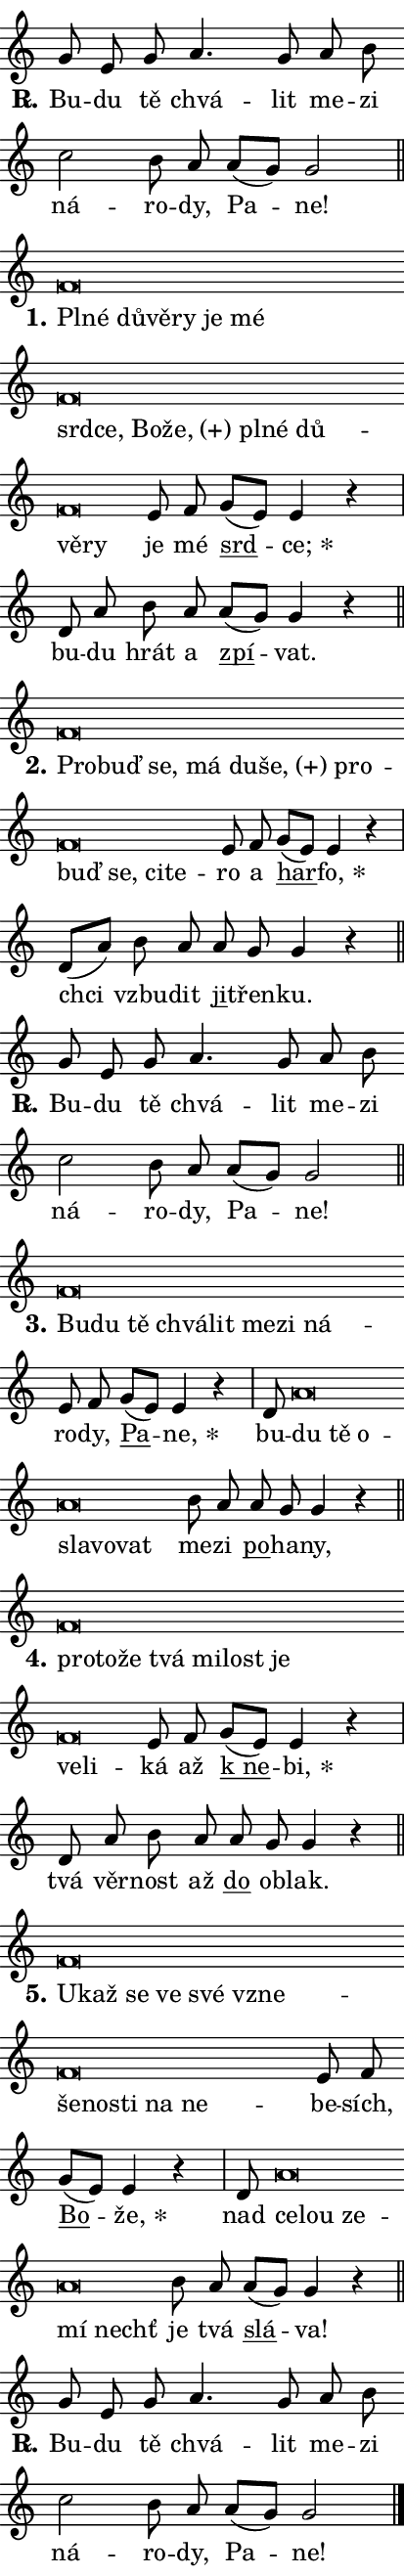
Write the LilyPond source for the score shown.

\version "2.24.0"
\header { tagline = "" }
\paper {
  indent = 0\cm
  top-margin = 0\cm
  right-margin = 0\cm
  bottom-margin = 0\cm
  left-margin = 0\cm
  paper-width = 7\cm
  page-breaking = #ly:one-page-breaking
  system-system-spacing.basic-distance = #11
  score-system-spacing.basic-distance = #11
  ragged-last = ##f
}


%% Author: Thomas Morley
%% https://lists.gnu.org/archive/html/lilypond-user/2020-05/msg00002.html
#(define (line-position grob)
"Returns position of @var[grob} in current system:
   @code{'start}, if at first time-step
   @code{'end}, if at last time-step
   @code{'middle} otherwise
"
  (let* ((col (ly:item-get-column grob))
         (ln (ly:grob-object col 'left-neighbor))
         (rn (ly:grob-object col 'right-neighbor))
         (col-to-check-left (if (ly:grob? ln) ln col))
         (col-to-check-right (if (ly:grob? rn) rn col))
         (break-dir-left
           (and
             (ly:grob-property col-to-check-left 'non-musical #f)
             (ly:item-break-dir col-to-check-left)))
         (break-dir-right
           (and
             (ly:grob-property col-to-check-right 'non-musical #f)
             (ly:item-break-dir col-to-check-right))))
        (cond ((eqv? 1 break-dir-left) 'start)
              ((eqv? -1 break-dir-right) 'end)
              (else 'middle))))

#(define (tranparent-at-line-position vctor)
  (lambda (grob)
  "Relying on @code{line-position} select the relevant enry from @var{vctor}.
Used to determine transparency,"
    (case (line-position grob)
      ((end) (not (vector-ref vctor 0)))
      ((middle) (not (vector-ref vctor 1)))
      ((start) (not (vector-ref vctor 2))))))

noteHeadBreakVisibility =
#(define-music-function (break-visibility)(vector?)
"Makes @code{NoteHead}s transparent relying on @var{break-visibility}"
#{
  \override NoteHead.transparent =
    #(tranparent-at-line-position break-visibility)
#})

#(define delete-ledgers-for-transparent-note-heads
  (lambda (grob)
    "Reads whether a @code{NoteHead} is transparent.
If so this @code{NoteHead} is removed from @code{'note-heads} from
@var{grob}, which is supposed to be @code{LedgerLineSpanner}.
As a result ledgers are not printed for this @code{NoteHead}"
    (let* ((nhds-array (ly:grob-object grob 'note-heads))
           (nhds-list
             (if (ly:grob-array? nhds-array)
                 (ly:grob-array->list nhds-array)
                 '()))
           ;; Relies on the transparent-property being done before
           ;; Staff.LedgerLineSpanner.after-line-breaking is executed.
           ;; This is fragile ...
           (to-keep
             (remove
               (lambda (nhd)
                 (ly:grob-property nhd 'transparent #f))
               nhds-list)))
      ;; TODO find a better method to iterate over grob-arrays, similiar
      ;; to filter/remove etc for lists
      ;; For now rebuilt from scratch
      (set! (ly:grob-object grob 'note-heads)  '())
      (for-each
        (lambda (nhd)
          (ly:pointer-group-interface::add-grob grob 'note-heads nhd))
        to-keep))))

hideNotes = {
  \noteHeadBreakVisibility #begin-of-line-visible
}
unHideNotes = {
  \noteHeadBreakVisibility #all-visible
}

% work-around for resetting accidentals
% https://lilypond.org/doc/v2.23/Documentation/notation/displaying-rhythms#unmetered-music
cadenzaMeasure = {
  \cadenzaOff
  \partial 1024 s1024
  \cadenzaOn
}

#(define-markup-command (accent layout props text) (markup?)
  "Underline accented syllable"
  (interpret-markup layout props
    #{\markup \override #'(offset . 4.3) \underline { #text }#}))

responsum = \markup \concat {
  "R" \hspace #-1.05 \path #0.1 #'((moveto 0 0.07) (lineto 0.9 0.8)) \hspace #0.05 "."
}

\layout {
    \context {
        \Staff
        \remove "Time_signature_engraver"
        \override LedgerLineSpanner.after-line-breaking = #delete-ledgers-for-transparent-note-heads
    }
    \context {
        \Voice {
            \override NoteHead.output-attributes = #'((class . "notehead"))
            \override Hairpin.height = #0.55
        }
    }
    \context {
        \Lyrics {
            \override StanzaNumber.output-attributes = #'((class . "stanzanumber"))
            \override LyricSpace.minimum-distance = #0.9
            \override LyricText.font-name = #"TeX Gyre Schola"
            \override LyricText.font-size = 1
            \override StanzaNumber.font-name = #"TeX Gyre Schola Bold"
            \override StanzaNumber.font-size = 1
        }
    }
}

% magnetic-lyrics.ily
%
%   written by
%     Jean Abou Samra <jean@abou-samra.fr>
%     Werner Lemberg <wl@gnu.org>
%
%   adapted by
%     Jiri Hon <jiri.hon@gmail.com>
%
% Version 2022-Apr-15

% https://www.mail-archive.com/lilypond-user@gnu.org/msg149350.html

#(define (Left_hyphen_pointer_engraver context)
   "Collect syllable-hyphen-syllable occurrences in lyrics and store
them in properties.  This engraver only looks to the left.  For
example, if the lyrics input is @code{foo -- bar}, it does the
following.

@itemize @bullet
@item
Set the @code{text} property of the @code{LyricHyphen} grob between
@q{foo} and @q{bar} to @code{foo}.

@item
Set the @code{left-hyphen} property of the @code{LyricText} grob with
text @q{foo} to the @code{LyricHyphen} grob between @q{foo} and
@q{bar}.
@end itemize

Use this auxiliary engraver in combination with the
@code{lyric-@/text::@/apply-@/magnetic-@/offset!} hook."
   (let ((hyphen #f)
         (text #f))
     (make-engraver
      (acknowledgers
       ((lyric-syllable-interface engraver grob source-engraver)
        (set! text grob)))
      (end-acknowledgers
       ((lyric-hyphen-interface engraver grob source-engraver)
        ;(when (not (grob::has-interface grob 'lyric-space-interface))
          (set! hyphen grob)));)
      ((stop-translation-timestep engraver)
       (when (and text hyphen)
         (ly:grob-set-object! text 'left-hyphen hyphen))
       (set! text #f)
       (set! hyphen #f)))))

#(define (lyric-text::apply-magnetic-offset! grob)
   "If the space between two syllables is less than the value in
property @code{LyricText@/.details@/.squash-threshold}, move the right
syllable to the left so that it gets concatenated with the left
syllable.

Use this function as a hook for
@code{LyricText@/.after-@/line-@/breaking} if the
@code{Left_@/hyphen_@/pointer_@/engraver} is active."
   (let ((hyphen (ly:grob-object grob 'left-hyphen #f)))
     (when hyphen
       (let ((left-text (ly:spanner-bound hyphen LEFT)))
         (when (grob::has-interface left-text 'lyric-syllable-interface)
           (let* ((common (ly:grob-common-refpoint grob left-text X))
                  (this-x-ext (ly:grob-extent grob common X))
                  (left-x-ext
                   (begin
                     ;; Trigger magnetism for left-text.
                     (ly:grob-property left-text 'after-line-breaking)
                     (ly:grob-extent left-text common X)))
                  ;; `delta` is the gap width between two syllables.
                  (delta (- (interval-start this-x-ext)
                            (interval-end left-x-ext)))
                  (details (ly:grob-property grob 'details))
                  (threshold (assoc-get 'squash-threshold details 0.2)))
             (when (< delta threshold)
               (let* (;; We have to manipulate the input text so that
                      ;; ligatures crossing syllable boundaries are not
                      ;; disabled.  For languages based on the Latin
                      ;; script this is essentially a beautification.
                      ;; However, for non-Western scripts it can be a
                      ;; necessity.
                      (lt (ly:grob-property left-text 'text))
                      (rt (ly:grob-property grob 'text))
                      (is-space (grob::has-interface hyphen 'lyric-space-interface))
                      (space (if is-space " " ""))
                      (space-markup (grob-interpret-markup grob " "))
                      (space-size (interval-length (ly:stencil-extent space-markup X)))
                      (extra-delta (if is-space space-size 0))
                      ;; Append new syllable.
                      (ltrt-space (if (and (string? lt) (string? rt))
                                (string-append lt space rt)
                                (make-concat-markup (list lt space rt))))
                      ;; Right-align `ltrt` to the right side.
                      (ltrt-space-markup (grob-interpret-markup
                               grob
                               (make-translate-markup
                                (cons (interval-length this-x-ext) 0)
                                (make-right-align-markup ltrt-space)))))
                 (begin
                   ;; Don't print `left-text`.
                   (ly:grob-set-property! left-text 'stencil #f)
                   ;; Set text and stencil (which holds all collected
                   ;; syllables so far) and shift it to the left.
                   (ly:grob-set-property! grob 'text ltrt-space)
                   (ly:grob-set-property! grob 'stencil ltrt-space-markup)
                   (ly:grob-translate-axis! grob (- (- delta extra-delta)) X))))))))))


#(define (lyric-hyphen::displace-bounds-first grob)
   ;; Make very sure this callback isn't triggered too early.
   (let ((left (ly:spanner-bound grob LEFT))
         (right (ly:spanner-bound grob RIGHT)))
     (ly:grob-property left 'after-line-breaking)
     (ly:grob-property right 'after-line-breaking)
     (ly:lyric-hyphen::print grob)))

squashThreshold = #0.4

\layout {
  \context {
    \Lyrics
    \consists #Left_hyphen_pointer_engraver
    \override LyricText.after-line-breaking =
      #lyric-text::apply-magnetic-offset!
    \override LyricHyphen.stencil = #lyric-hyphen::displace-bounds-first
    \override LyricText.details.squash-threshold = \squashThreshold
    \override LyricHyphen.minimum-distance = 0
    \override LyricHyphen.minimum-length = \squashThreshold
  }
}

squash = \override LyricText.details.squash-threshold = 9999
unSquash = \override LyricText.details.squash-threshold = \squashThreshold

left = \override LyricText.self-alignment-X = #LEFT
unLeft = \revert LyricText.self-alignment-X

starOffset = #(lambda (grob) 
                (let ((x_offset (ly:self-alignment-interface::aligned-on-x-parent grob)))
                  (if (= x_offset 0) 0 (+ x_offset 1.2))))

star = #(define-music-function (syllable)(string?)
"Append star separator at the end of a syllable"
#{
  \once \override LyricText.X-offset = #starOffset
  \lyricmode { \markup {
    #syllable
    \override #'((font-name . "TeX Gyre Schola Bold")) \hspace #0.2 \lower #0.65 \larger "*"
  } }
#})

starAccent = #(define-music-function (syllable)(string?)
"Append star separator at the end of a syllable and make accent"
#{
  \once \override LyricText.X-offset = #starOffset
  \lyricmode { \markup {
    \accent #syllable
    \override #'((font-name . "TeX Gyre Schola Bold")) \hspace #0.2 \lower #0.65 \larger "*"
  } }
#})

breath = #(define-music-function (syllable)(string?)
"Append breathing indicator at the end of a syllable"
#{
  \lyricmode { \markup { #syllable "+" } }
#})

optionalBreath = #(define-music-function (syllable)(string?)
"Append optional breathing indicator at the end of a syllable"
#{
  \lyricmode { \markup { #syllable "(+)" } }
#})


\score {
    <<
        \new Voice = "melody" { \cadenzaOn \key c \major \relative { g'8 e g a4. g8 a b \bar "" c2 b8 a a[( g)] g2 \cadenzaMeasure \bar "||" \break } }
        \new Lyrics \lyricsto "melody" { \lyricmode { \set stanza = \responsum
Bu -- du tě chvá -- lit me -- zi ná -- ro -- dy, Pa -- ne! } }
    >>
    \layout {}
}

\score {
    <<
        \new Voice = "melody" { \cadenzaOn \key c \major \relative { f'\breve*1/16 \hideNotes \breve*1/16 \bar "" \breve*1/16 \bar "" \breve*1/16 \bar "" \breve*1/16 \bar "" \breve*1/16 \bar "" \breve*1/16 \bar "" \breve*1/16 \bar "" \breve*1/16 \bar "" \breve*1/16 \bar "" \breve*1/16 \bar "" \breve*1/16 \bar "" \breve*1/16 \bar "" \breve*1/16 \bar "" \breve*1/16 \breve*1/16 \bar "" \unHideNotes e8 f \bar "" g[( e)] e4 r \cadenzaMeasure \bar "|" d8 a'8 b8 a \bar "" a[( g)] g4 r \cadenzaMeasure \bar "||" \break } }
        \new Lyrics \lyricsto "melody" { \lyricmode { \set stanza = "1."
\left Pl -- \squash né dů -- vě -- ry je mé srd -- ce, Bo -- \optionalBreath že, pl -- né dů -- vě -- ry \unLeft \unSquash je mé \markup \accent srd -- \star ce; bu -- du hrát a \markup \accent zpí -- vat. } }
    >>
    \layout {}
}

\score {
    <<
        \new Voice = "melody" { \cadenzaOn \key c \major \relative { f'\breve*1/16 \hideNotes \breve*1/16 \bar "" \breve*1/16 \bar "" \breve*1/16 \bar "" \breve*1/16 \bar "" \breve*1/16 \bar "" \breve*1/16 \bar "" \breve*1/16 \bar "" \breve*1/16 \bar "" \breve*1/16 \breve*1/16 \bar "" \unHideNotes e8 f \bar "" g[( e)] e4 r \cadenzaMeasure \bar "|" d8[( a')] b8 a \bar "" a g g4 r \cadenzaMeasure \bar "||" \break } }
        \new Lyrics \lyricsto "melody" { \lyricmode { \set stanza = "2."
\left Pro -- \squash buď se, má du -- \optionalBreath še, pro -- buď se, ci -- te -- \unLeft \unSquash ro a \markup \accent har -- \star fo, chci vzbu -- dit \markup \accent ji -- třen -- ku. } }
    >>
    \layout {}
}

\score {
    <<
        \new Voice = "melody" { \cadenzaOn \key c \major \relative { g'8 e g a4. g8 a b \bar "" c2 b8 a a[( g)] g2 \cadenzaMeasure \bar "||" \break } }
        \new Lyrics \lyricsto "melody" { \lyricmode { \set stanza = \responsum
Bu -- du tě chvá -- lit me -- zi ná -- ro -- dy, Pa -- ne! } }
    >>
    \layout {}
}

\score {
    <<
        \new Voice = "melody" { \cadenzaOn \key c \major \relative { f'\breve*1/16 \hideNotes \breve*1/16 \bar "" \breve*1/16 \bar "" \breve*1/16 \bar "" \breve*1/16 \bar "" \breve*1/16 \bar "" \breve*1/16 \breve*1/16 \bar "" \unHideNotes e8 f \bar "" g[( e)] e4 r \cadenzaMeasure \bar "|" d8 a'\breve*1/16 \hideNotes \breve*1/16 \bar "" \breve*1/16 \bar "" \breve*1/16 \bar "" \breve*1/16 \breve*1/16 \bar "" \unHideNotes b8 a \bar "" a g g4 r \cadenzaMeasure \bar "||" \break } }
        \new Lyrics \lyricsto "melody" { \lyricmode { \set stanza = "3."
\left Bu -- \squash du tě chvá -- lit me -- zi ná -- \unLeft \unSquash ro -- dy, \markup \accent Pa -- \star ne, bu -- \left du \squash tě o -- sla -- vo -- vat \unLeft \unSquash me -- zi \markup \accent po -- ha -- ny, } }
    >>
    \layout {}
}

\score {
    <<
        \new Voice = "melody" { \cadenzaOn \key c \major \relative { f'\breve*1/16 \hideNotes \breve*1/16 \bar "" \breve*1/16 \bar "" \breve*1/16 \bar "" \breve*1/16 \bar "" \breve*1/16 \bar "" \breve*1/16 \bar "" \breve*1/16 \breve*1/16 \bar "" \unHideNotes e8 f \bar "" g[( e)] e4 r \cadenzaMeasure \bar "|" d8 a'8 b8 a \bar "" a g g4 r \cadenzaMeasure \bar "||" \break } }
        \new Lyrics \lyricsto "melody" { \lyricmode { \set stanza = "4."
\left pro -- \squash to -- že tvá mi -- lost je ve -- li -- \unLeft \unSquash ká až \markup \accent "k ne" -- \star bi, tvá věr -- nost až \markup \accent do ob -- lak. } }
    >>
    \layout {}
}

\score {
    <<
        \new Voice = "melody" { \cadenzaOn \key c \major \relative { f'\breve*1/16 \hideNotes \breve*1/16 \bar "" \breve*1/16 \bar "" \breve*1/16 \bar "" \breve*1/16 \bar "" \breve*1/16 \bar "" \breve*1/16 \bar "" \breve*1/16 \bar "" \breve*1/16 \bar "" \breve*1/16 \breve*1/16 \bar "" \unHideNotes e8 f \bar "" g[( e)] e4 r \cadenzaMeasure \bar "|" d8 a'\breve*1/16 \hideNotes \breve*1/16 \bar "" \breve*1/16 \bar "" \breve*1/16 \breve*1/16 \bar "" \unHideNotes b8 a \bar "" a[( g)] g4 r \cadenzaMeasure \bar "||" \break } }
        \new Lyrics \lyricsto "melody" { \lyricmode { \set stanza = "5."
\left U -- \squash kaž se ve své vzne -- še -- no -- sti na ne -- \unLeft \unSquash be -- sích, \markup \accent Bo -- \star že, nad \left ce -- \squash lou ze -- mí nechť \unLeft \unSquash je tvá \markup \accent slá -- va! } }
    >>
    \layout {}
}

\score {
    <<
        \new Voice = "melody" { \cadenzaOn \key c \major \relative { g'8 e g a4. g8 a b \bar "" c2 b8 a a[( g)] g2 \cadenzaMeasure \bar "||" \break } \bar "|." }
        \new Lyrics \lyricsto "melody" { \lyricmode { \set stanza = \responsum
Bu -- du tě chvá -- lit me -- zi ná -- ro -- dy, Pa -- ne! } }
    >>
    \layout {}
}
